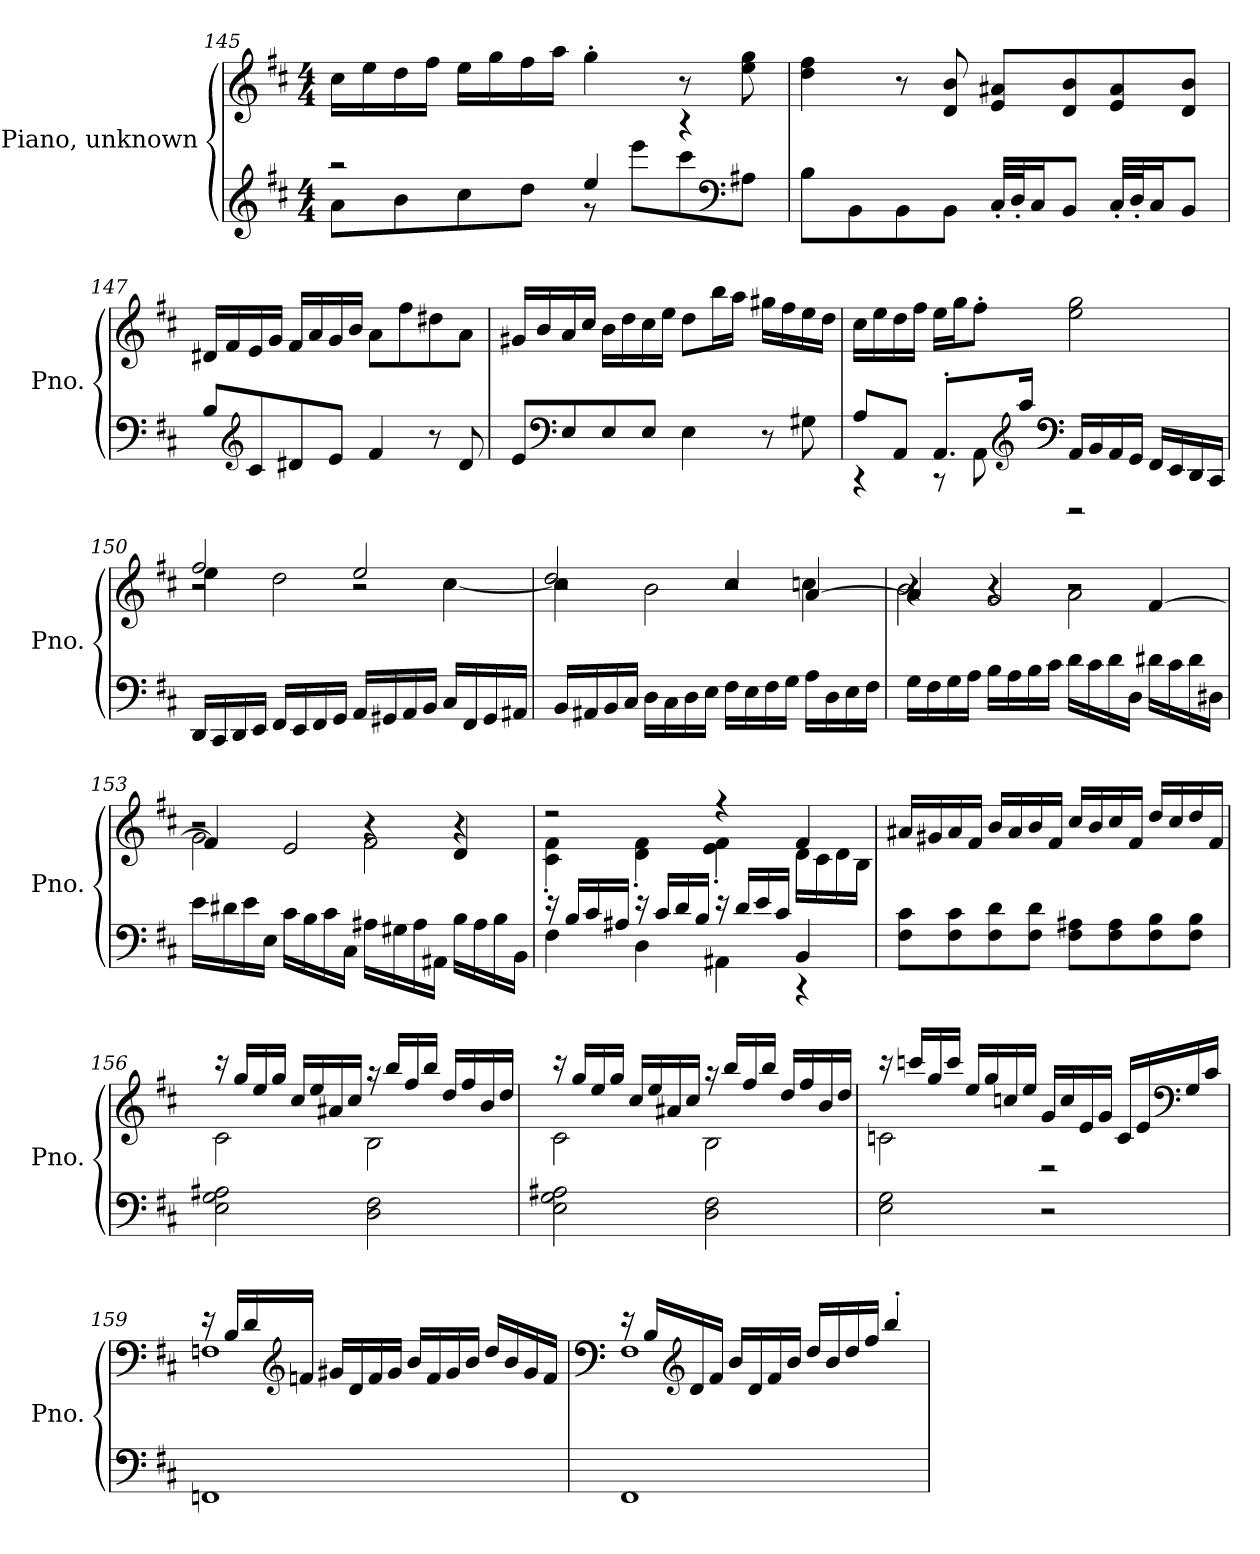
**kern	**kern
*part1	*part1
*staff2	*staff1
*I"Piano, unknown	*
*I'Pno.	*
*clefG2	*clefG2
*k[f#c#]	*k[f#c#]
*M4/4	*M4/4
=145	=145
*^	*
2r	8a\L	16cc#\LL
.	.	16ee\
.	8b\	16dd\
.	.	16ff#\JJ
.	8cc#\	16ee\LL
.	.	16gg\
.	8dd\J	16ff#\
.	.	16aa\JJ
4ee/	8r	4gg'\
.	8eee\L	.
4r	8ccc#\	8r
*clefF4	*	*
.	8A#X\J	8ee\ 8gg\
*v	*v	*
!!LO:LB:g=z
=146	=146
8B\L	4dd\ 4ff#\
8BB\	.
8BB\	8r
8BB\J	8d/ 8b/
32C#'/LLL	8e/ 8a#X/L
32D'/J	.
16C#/J	.
8BB/J	8d/ 8b/
32C#'/LLL	8e/ 8a#/
32D'/J	.
16C#/J	.
8BB/J	8d/ 8b/J
=147	=147
8B/L	16d#X/LL
.	16f#/
*clefG2	*
8c#/	16e/
.	16g/JJ
8d#X/	16f#/LL
.	16a/
8e/J	16g/
.	16b/JJ
4f#/	8a\L
.	8ff#\
8r	8dd#X\
8d#/	8a\J
=148	=148
8e/L	16g#X/LL
.	16b/
*clefF4	*
8E/	16a/
.	16cc#/JJ
8E/	16b\LL
.	16dd\
8E/J	16cc#\
.	16ee\JJ
4E\	8dd\L
.	16bb\L
.	16aa\JJ
8r	16gg#X\LL
.	16ff#\
8G#X\	16ee\
.	16dd\JJ
!!LO:PB:g=z
=149	=149
*^	*
8A/L	4r	16cc#\LL
.	.	16ee\
8AA/J	.	16dd\
.	.	16ff#\JJ
8.AA'/L	8r	16ee\LL
.	.	16gg\J
.	8AA\	8ff#'\J
*clefG2	*	*
16aa/Jk	.	.
*clefF4	*	*
16AA/LL	2r	2ee\ 2gg\
16BB/	.	.
16AA/	.	.
16GG/JJ	.	.
16FF#/LL	.	.
16EE/	.	.
16DD/	.	.
16CC#/JJ	.	.
*v	*v	*
=150	=150
*	*^
*	*	*^
16DD/LL	2ff#/	4ee\	2r
16CC#/	.	.	.
16DD/	.	.	.
16EE/JJ	.	.	.
16FF#/LL	.	2dd\	.
16EE/	.	.	.
16FF#/	.	.	.
16GG/JJ	.	.	.
16AA/LL	2r	.	2ee/
16GG#X/	.	.	.
16AA/	.	.	.
16BB/JJ	.	.	.
16C#/LL	.	[4cc#\	.
16FF#/	.	.	.
16GG#/	.	.	.
16AA#X/JJ	.	.	.
!!LO:LB:g=z	!!	!!
=151	=151	=151	=151
16BB/LL	2r	4cc#\]	2dd/
16AA#X/	.	.	.
16BB/	.	.	.
16C#/JJ	.	.	.
16D\LL	.	2b\	.
16C#\	.	.	.
16D\	.	.	.
16E\JJ	.	.	.
16F#\LL	4cc#/	.	2r
16E\	.	.	.
16F#\	.	.	.
16G\JJ	.	.	.
16A\LL	[4a/	4ccn\	.
16D\	.	.	.
16E\	.	.	.
16F#\JJ	.	.	.
=152	=152	=152	=152
16G\LL	4a/]	2b\	4r
16F#\	.	.	.
16G\	.	.	.
16A\JJ	.	.	.
16B\LL	4r	.	2g/
16A\	.	.	.
16B\	.	.	.
16c#\JJ	.	.	.
16d\LL	2r	2a\	.
16c#\	.	.	.
16d\	.	.	.
16D\JJ	.	.	.
16d#X\LL	.	.	[4f#/
16c#\	.	.	.
16d#\	.	.	.
16D#X\JJ	.	.	.
!!LO:LB:g=z	!!	!!
=153	=153	=153	=153
16e\LL	2r	2g\	4f#/]
16d#X\	.	.	.
16e\	.	.	.
16E\JJ	.	.	.
16c#\LL	.	.	2e/
16B\	.	.	.
16c#\	.	.	.
16C#\JJ	.	.	.
16A#X\LL	4r	2f#\	.
16G#X\	.	.	.
16A#\	.	.	.
16AA#X\JJ	.	.	.
16B\LL	4d/	.	4r
16A#\	.	.	.
16B\	.	.	.
16BB\JJ	.	.	.
*	*	*v	*v
=154	=154	=154
*^	*	*
16r	4F#\	2r	4c#\' 4f#\'
16B/LL	.	.	.
16c#/	.	.	.
16A#X/JJ	.	.	.
16r	4D\	.	4d\' 4f#\'
16c#/LL	.	.	.
16d/	.	.	.
16B/JJ	.	.	.
16r	4AA#X\	4r	4e\' 4f#\'
16d/LL	.	.	.
16e/	.	.	.
16c#/JJ	.	.	.
4BB/	4r	4f#/	16d\LL
.	.	.	16c#\
.	.	.	16d\
.	.	.	16B\JJ
*v	*v	*	*
*	*v	*v
!!LO:LB:g=z
=155	=155
8F#\ 8c#\L	16a#X/LL
.	16g#X/
8F#\ 8c#\	16a#/
.	16f#/JJ
8F#\ 8d\	16b/LL
.	16a#/
8F#\ 8d\J	16b/
.	16f#/JJ
8F#\ 8A#X\L	16cc#/LL
.	16b/
8F#\ 8A#\	16cc#/
.	16f#/JJ
8F#\ 8B\	16dd/LL
.	16cc#/
8F#\ 8B\J	16dd/
.	16f#/JJ
=156	=156
*	*^
2E\ 2G\ 2A#X\	16r	2c#\
.	16gg/LL	.
.	16ee/	.
.	16gg/JJ	.
.	16cc#/LL	.
.	16ee/	.
.	16a#X/	.
.	16cc#/JJ	.
2D\ 2F#\	16r	2B\
.	16bb/LL	.
.	16ff#/	.
.	16bb/JJ	.
.	16dd/LL	.
.	16ff#/	.
.	16b/	.
.	16dd/JJ	.
!!LO:LB:g=z	!!
=157	=157	=157
2E\ 2G\ 2A#X\	16r	2c#\
.	16gg/LL	.
.	16ee/	.
.	16gg/JJ	.
.	16cc#/LL	.
.	16ee/	.
.	16a#X/	.
.	16cc#/JJ	.
2D\ 2F#\	16r	2B\
.	16bb/LL	.
.	16ff#/	.
.	16bb/JJ	.
.	16dd/LL	.
.	16ff#/	.
.	16b/	.
.	16dd/JJ	.
=158	=158	=158
2E\ 2G\	16r	2cn\
.	16cccn/LL	.
.	16gg/	.
.	16ccc/JJ	.
.	16ee/LL	.
.	16gg/	.
.	16ccn/	.
.	16ee/JJ	.
2r	16g/LL	2r
.	16cc/	.
.	16e/	.
.	16g/JJ	.
.	16c/LL	.
.	16e/	.
*	*clefF4	*
.	16G/	.
.	16c/JJ	.
!!LO:LB:g=z	!!
=159	=159	=159
1FFn	16r	1Fn
.	16B/LL	.
.	16d/	.
*	*clefG2	*
.	16fn/JJ	.
.	16g#X/LL	.
.	16d/	.
.	16f/	.
.	16g#/JJ	.
.	16b/LL	.
.	16f/	.
.	16g#/	.
.	16b/JJ	.
.	16dd/LL	.
.	16b/	.
.	16g#/	.
.	16f/JJ	.
=160	=160	=160
*	*clefF4	*
1FF#	16r	1F#
.	16B/LL	.
*	*clefG2	*
.	16d/	.
.	16f#/JJ	.
.	16b/LL	.
.	16d/	.
.	16f#/	.
.	16b/JJ	.
.	16dd/LL	.
.	16b/	.
.	16dd/	.
.	16ff#/JJ	.
.	4bb'/	.
*	*v	*v
=	=
*-	*-
